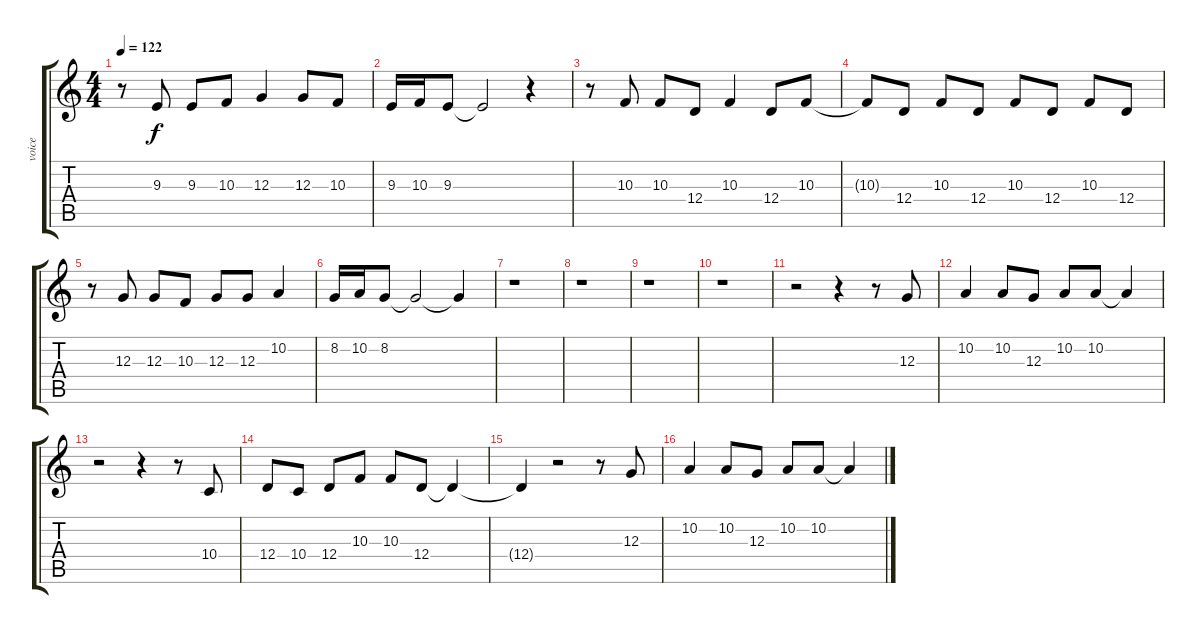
\track ("voice" "voice") {instrument voiceoohs}
\staff {score tabs}
\tuning (E4 B3 G3 D3 A2 E2) {hide}
\ts (4 4)
\tempo 122
\clef g2
\ks c
r.8{dy f} 9.3.8 9.3.8 10.3.8 12.3.4 12.3.8 10.3.8 |
9.3.16 10.3.16 9.3.8 9.3{t}.2 r.4 |
r.8 10.3.8 10.3.8 12.4.8 10.3.4 12.4.8 10.3.8 |
10.3{t}.8 12.4.8 10.3.8 12.4.8 10.3.8 12.4.8 10.3.8 12.4.8 |
r.8 12.3.8 12.3.8 10.3.8 12.3.8 12.3.8 10.2.4 |
8.2.16 10.2.16 8.2.8 8.2{t}.2 8.2{t}.4 |
r.1 |
r.1 |
r.1 |
r.1 |
r.2 r.4 r.8 12.3.8 |
10.2.4 10.2.8 12.3.8 10.2.8 10.2.8 10.2{t}.4 |
r.2 r.4 r.8 10.4.8 |
12.4.8 10.4.8 12.4.8 10.3.8 10.3.8 12.4.8 12.4{t}.4 |
12.4{t}.4 r.2 r.8 12.3.8 |
10.2.4 10.2.8 12.3.8 10.2.8 10.2.8 10.2{t}.4
